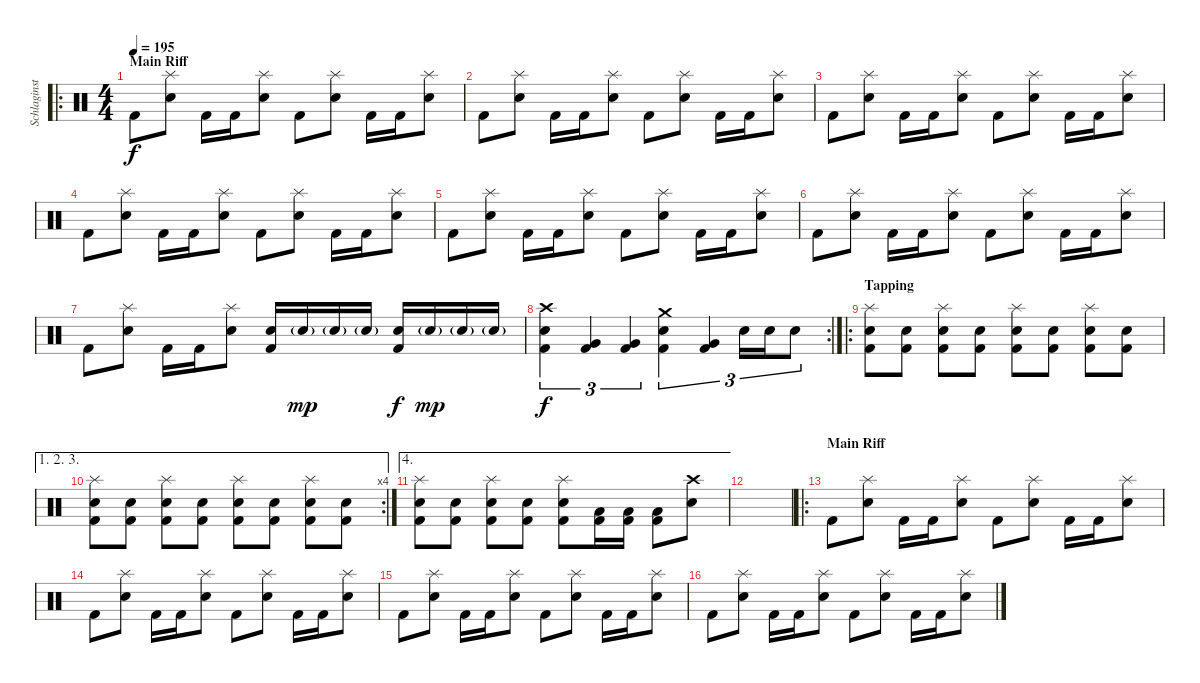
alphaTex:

\track ("Schlaginstrumente - Auswahl" "Schlaginst") {instrument percussion}
\staff {score}
\articulation defaults
\ro
\ts (4 4)
\section ("" "Main Riff")
\tempo 195
\clef neutral
\ks c "Kick (hit) 2".8{dy f}
("Electric Snare (hit)" "Splash (hit)").8 "Kick (hit) 2".16 "Kick (hit) 2".16 ("Electric Snare (hit)" "Splash (hit)").8 "Kick (hit) 2".8 ("Electric Snare (hit)" "Splash (hit)").8 "Kick (hit) 2".16 "Kick (hit) 2".16 ("Electric Snare (hit)" "Splash (hit)").8 |
"Kick (hit) 2".8 ("Electric Snare (hit)" "Splash (hit)").8 "Kick (hit) 2".16 "Kick (hit) 2".16 ("Electric Snare (hit)" "Splash (hit)").8 "Kick (hit) 2".8 ("Electric Snare (hit)" "Splash (hit)").8 "Kick (hit) 2".16 "Kick (hit) 2".16 ("Electric Snare (hit)" "Splash (hit)").8 |
"Kick (hit) 2".8 ("Electric Snare (hit)" "Splash (hit)").8 "Kick (hit) 2".16 "Kick (hit) 2".16 ("Electric Snare (hit)" "Splash (hit)").8 "Kick (hit) 2".8 ("Electric Snare (hit)" "Splash (hit)").8 "Kick (hit) 2".16 "Kick (hit) 2".16 ("Electric Snare (hit)" "Splash (hit)").8 |
"Kick (hit) 2".8 ("Electric Snare (hit)" "Splash (hit)").8 "Kick (hit) 2".16 "Kick (hit) 2".16 ("Electric Snare (hit)" "Splash (hit)").8 "Kick (hit) 2".8 ("Electric Snare (hit)" "Splash (hit)").8 "Kick (hit) 2".16 "Kick (hit) 2".16 ("Electric Snare (hit)" "Splash (hit)").8 |
"Kick (hit) 2".8 ("Electric Snare (hit)" "Splash (hit)").8 "Kick (hit) 2".16 "Kick (hit) 2".16 ("Electric Snare (hit)" "Splash (hit)").8 "Kick (hit) 2".8 ("Electric Snare (hit)" "Splash (hit)").8 "Kick (hit) 2".16 "Kick (hit) 2".16 ("Electric Snare (hit)" "Splash (hit)").8 |
"Kick (hit) 2".8 ("Electric Snare (hit)" "Splash (hit)").8 "Kick (hit) 2".16 "Kick (hit) 2".16 ("Electric Snare (hit)" "Splash (hit)").8 "Kick (hit) 2".8 ("Electric Snare (hit)" "Splash (hit)").8 "Kick (hit) 2".16 "Kick (hit) 2".16 ("Electric Snare (hit)" "Splash (hit)").8 |
"Kick (hit) 2".8 ("Electric Snare (hit)" "Splash (hit)").8 "Kick (hit) 2".16 "Kick (hit) 2".16 ("Electric Snare (hit)" "Splash (hit)").8 ("Electric Snare (hit)" "Kick (hit) 2").16 "Electric Snare (hit)"{g}.16{dy mp} "Electric Snare (hit)"{g}.16 "Electric Snare (hit)"{g}.16 ("Electric Snare (hit)" "Kick (hit) 2").16{dy f} "Electric Snare (hit)"{g}.16{dy mp} "Electric Snare (hit)"{g}.16 "Electric Snare (hit)"{g}.16 |
\rc 2
("Electric Snare (hit)" "Crash high (hit)" "Kick (hit) 2").4{tu (3 2) dy f} ("Very Low Tom (hit)" "Kick (hit) 2").4{tu (3 2)} ("Very Low Tom (hit)" "Kick (hit) 2").4{tu (3 2)} ("Electric Snare (hit)" "Crash medium (hit)" "Kick (hit) 2").4{tu (3 2)} ("Very Low Tom (hit)" "Kick (hit) 2").4{tu (3 2)} "Electric Snare (hit)".16{tu (3 2)} "Electric Snare (hit)".16{tu (3 2)} "Electric Snare (hit)".8{tu (3 2)} |
\ro
\section ("" "Tapping")
("Electric Snare (hit)" "Splash (hit)" "Kick (hit) 2").8 ("Electric Snare (hit)" "Kick (hit) 2").8 ("Electric Snare (hit)" "Splash (hit)" "Kick (hit) 2").8 ("Electric Snare (hit)" "Kick (hit) 2").8 ("Electric Snare (hit)" "Splash (hit)" "Kick (hit) 2").8 ("Electric Snare (hit)" "Kick (hit) 2").8 ("Electric Snare (hit)" "Splash (hit)" "Kick (hit) 2").8 ("Electric Snare (hit)" "Kick (hit) 2").8 |
\ae (1 2 3)
\rc 4
("Electric Snare (hit)" "Splash (hit)" "Kick (hit) 2").8 ("Electric Snare (hit)" "Kick (hit) 2").8 ("Electric Snare (hit)" "Splash (hit)" "Kick (hit) 2").8 ("Electric Snare (hit)" "Kick (hit) 2").8 ("Electric Snare (hit)" "Splash (hit)" "Kick (hit) 2").8 ("Electric Snare (hit)" "Kick (hit) 2").8 ("Electric Snare (hit)" "Splash (hit)" "Kick (hit) 2").8 ("Electric Snare (hit)" "Kick (hit) 2").8 |
\ae 4
("Electric Snare (hit)" "Splash (hit)" "Kick (hit) 2").8 ("Electric Snare (hit)" "Kick (hit) 2").8 ("Electric Snare (hit)" "Splash (hit)" "Kick (hit) 2").8 ("Electric Snare (hit)" "Kick (hit) 2").8 ("Electric Snare (hit)" "Splash (hit)" "Kick (hit) 2").8 ("Low Tom (hit)" "Kick (hit) 2").16 ("Low Tom (hit)" "Kick (hit) 2").16 ("Low Tom (hit)" "Kick (hit) 2").8 ("Electric Snare (hit)" "Crash high (hit)").8 |
|
\ro
\section ("" "Main Riff")
"Kick (hit) 2".8 ("Electric Snare (hit)" "Splash (hit)").8 "Kick (hit) 2".16 "Kick (hit) 2".16 ("Electric Snare (hit)" "Splash (hit)").8 "Kick (hit) 2".8 ("Electric Snare (hit)" "Splash (hit)").8 "Kick (hit) 2".16 "Kick (hit) 2".16 ("Electric Snare (hit)" "Splash (hit)").8 |
"Kick (hit) 2".8 ("Electric Snare (hit)" "Splash (hit)").8 "Kick (hit) 2".16 "Kick (hit) 2".16 ("Electric Snare (hit)" "Splash (hit)").8 "Kick (hit) 2".8 ("Electric Snare (hit)" "Splash (hit)").8 "Kick (hit) 2".16 "Kick (hit) 2".16 ("Electric Snare (hit)" "Splash (hit)").8 |
"Kick (hit) 2".8 ("Electric Snare (hit)" "Splash (hit)").8 "Kick (hit) 2".16 "Kick (hit) 2".16 ("Electric Snare (hit)" "Splash (hit)").8 "Kick (hit) 2".8 ("Electric Snare (hit)" "Splash (hit)").8 "Kick (hit) 2".16 "Kick (hit) 2".16 ("Electric Snare (hit)" "Splash (hit)").8 |
"Kick (hit) 2".8 ("Electric Snare (hit)" "Splash (hit)").8 "Kick (hit) 2".16 "Kick (hit) 2".16 ("Electric Snare (hit)" "Splash (hit)").8 "Kick (hit) 2".8 ("Electric Snare (hit)" "Splash (hit)").8 "Kick (hit) 2".16 "Kick (hit) 2".16 ("Electric Snare (hit)" "Splash (hit)").8
